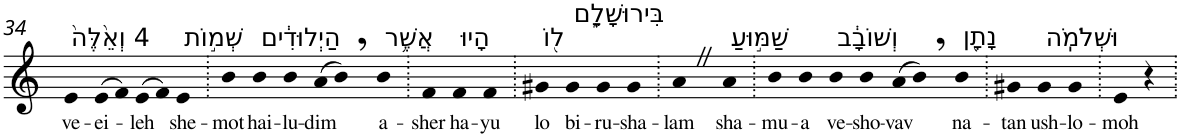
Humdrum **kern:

**kern	**text
*part1	*part1
*staff1	*staff1
*I"Piano	*
*I'Pno	*
!!LO:PB:g=z
*clefG2	*
*k[]	*
=34	=34
!LO:TX:a:t=4 וְאֵ֙לֶּה֙	!
!	!LO:LY:b
4e	ve-
!	!LO:LY:b
(>8e	-ei-
8f)	.
!	!LO:LY:b
(>8e	-leh
8f)	.
!LO:TX:a:t=שְׁמ֣וֹת	!
!	!LO:LY:b
4e	she-
=35.	=35.
!	!LO:LY:b
4b	-mot
!LO:TX:a:t=הַיְלוּדִ֔ים	!
!	!LO:LY:b
4b	hai-
!	!LO:LY:b
4b	-lu-
!	!LO:LY:b
(>8a	-dim
8b,)	.
!LO:TX:a:t=אֲשֶׁ֥ר	!
!	!LO:LY:b
4b	a-
=36.	=36.
!	!LO:LY:b
4f	-sher
!LO:TX:a:t=הָיוּ	!
!	!LO:LY:b
4f	ha-
!	!LO:LY:b
4f	-yu
=37.	=37.
!LO:TX:a:t=ל֖וֹ	!
!	!LO:LY:b
4g#X	lo
!LO:TX:a:t=בִּירוּשָׁלִָ֑ם	!
!	!LO:LY:b
4g#	bi-
!	!LO:LY:b
4g#	-ru-
!	!LO:LY:b
4g#	-sha-
=38.	=38.
!	!LO:LY:b
4aZ	-lam
!LO:TX:a:t=שַׁמּ֣וּעַ	!
!	!LO:LY:b
4a	sha-
=39.	=39.
!	!LO:LY:b
4b	-mu-
!	!LO:LY:b
4b	-a
!LO:TX:a:t=וְשׁוֹבָ֔ב	!
!	!LO:LY:b
4b	ve-
!	!LO:LY:b
4b	-sho-
!	!LO:LY:b
(>8a	-vav
8b,)	.
!LO:TX:a:t=נָתָ֖ן	!
!	!LO:LY:b
4b	na-
=40.	=40.
!	!LO:LY:b
4g#X	-tan
!LO:TX:a:t=וּשְׁלֹמֹֽה	!
!	!LO:LY:b
4g#	ush-
!	!LO:LY:b
4g#	-lo-
=41.	=41.
!	!LO:LY:b
4e	-moh
4r	.
=.	=.
*-	*-
